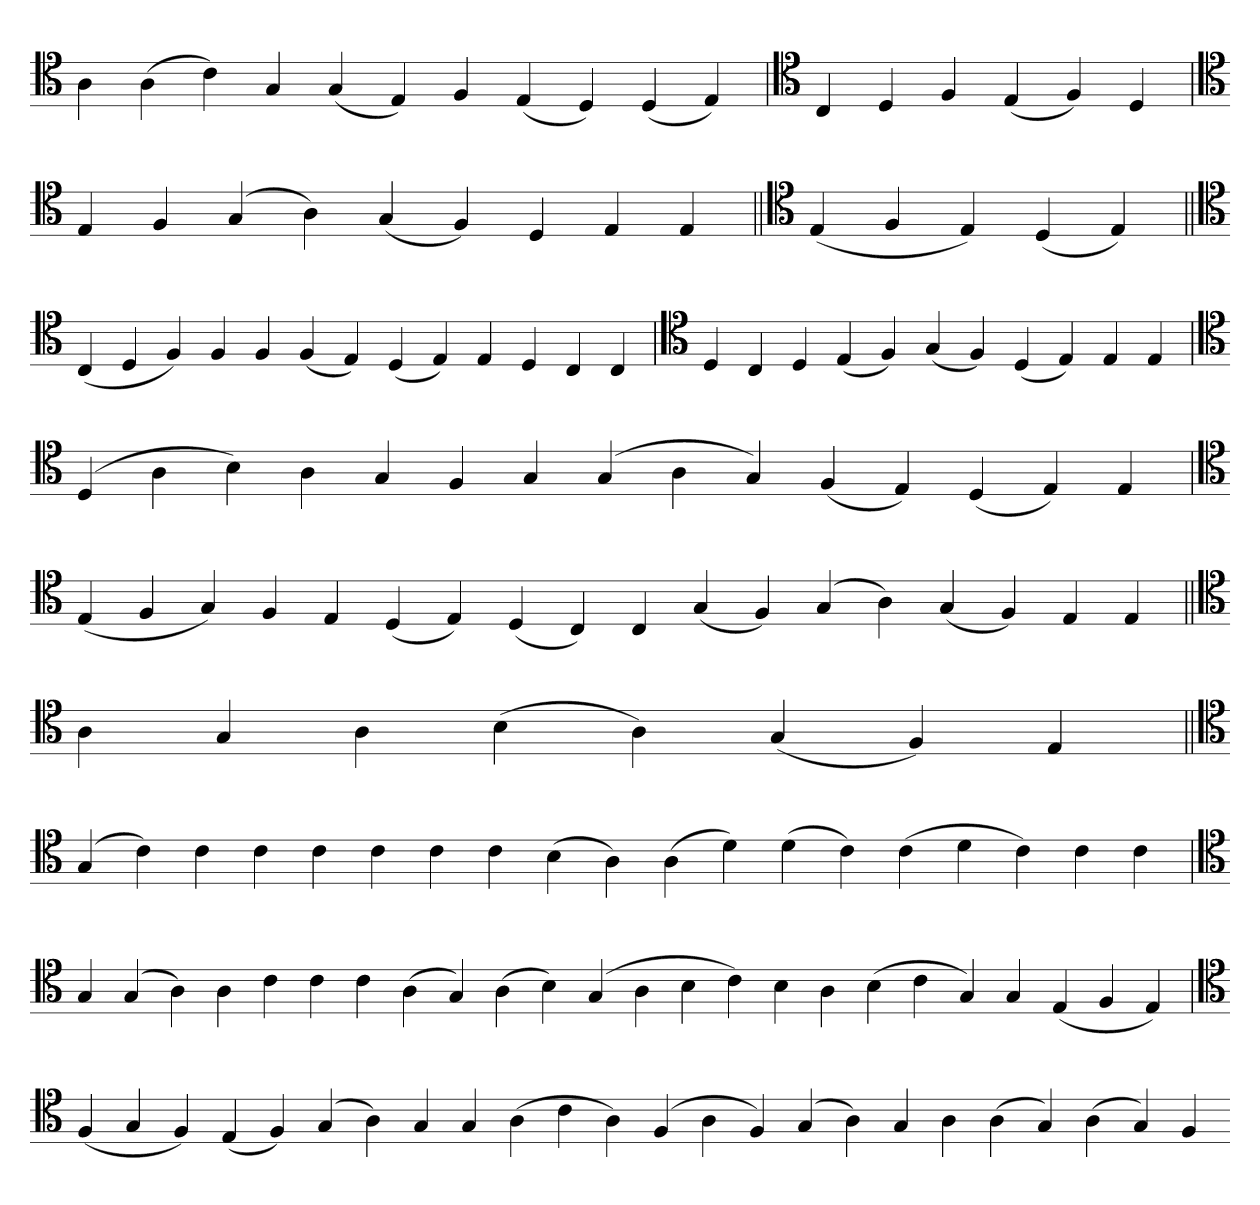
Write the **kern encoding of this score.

**kern
*part1
*staff1
*clefC4
=
4A
(4A
4c)
4G
(4G
4E)
4F
(4E
4D)
(4D
4E)
='
*clefC4
4C
4D
4F
(4E
4F)
4D
=`
*clefC4
4E
4F
(4G
4A)
(4G
4F)
4D
4E
4E
=||
*clefC4
(4E
4F
4E)
(4D
4E)
=||
*clefC4
(4C
4D
4F)
4F
4F
(4F
4E)
(4D
4E)
4E
4D
4C
4C
=`
*clefC4
4D
4C
4D
(4E
4F)
(4G
4F)
(4D
4E)
4E
4E
=
*clefC4
(4D
4A
4B)
4A
4G
4F
4G
(4G
4A
4G)
(4F
4E)
(4D
4E)
4E
=`
*clefC4
(4E
4F
4G)
4F
4E
(4D
4E)
(4D
4C)
4C
(4G
4F)
(4G
4A)
(4G
4F)
4E
4E
=||
*clefC4
4A
4G
4A
(4B
4A)
(4G
4F)
4E
=||
*clefC4
(4G
4c)
4c
4c
4c
4c
4c
4c
(4B
4A)
(4A
4d)
(4d
4c)
(4c
4d
4c)
4c
4c
='
*clefC4
4G
(4G
4A)
4A
4c
4c
4c
(4A
4G)
(4A
4B)
(4G
4A
4B
4c)
4B
4A
(4B
4c
4G)
4G
(4E
4F
4E)
=
*clefC4
(4F
4G
4F)
(4E
4F)
(4G
4A)
4G
4G
(4A
4c
4A)
(4F
4A
4F)
(4G
4A)
4G
4A
(4A
4G)
(4A
4G)
4F
=-
*-
